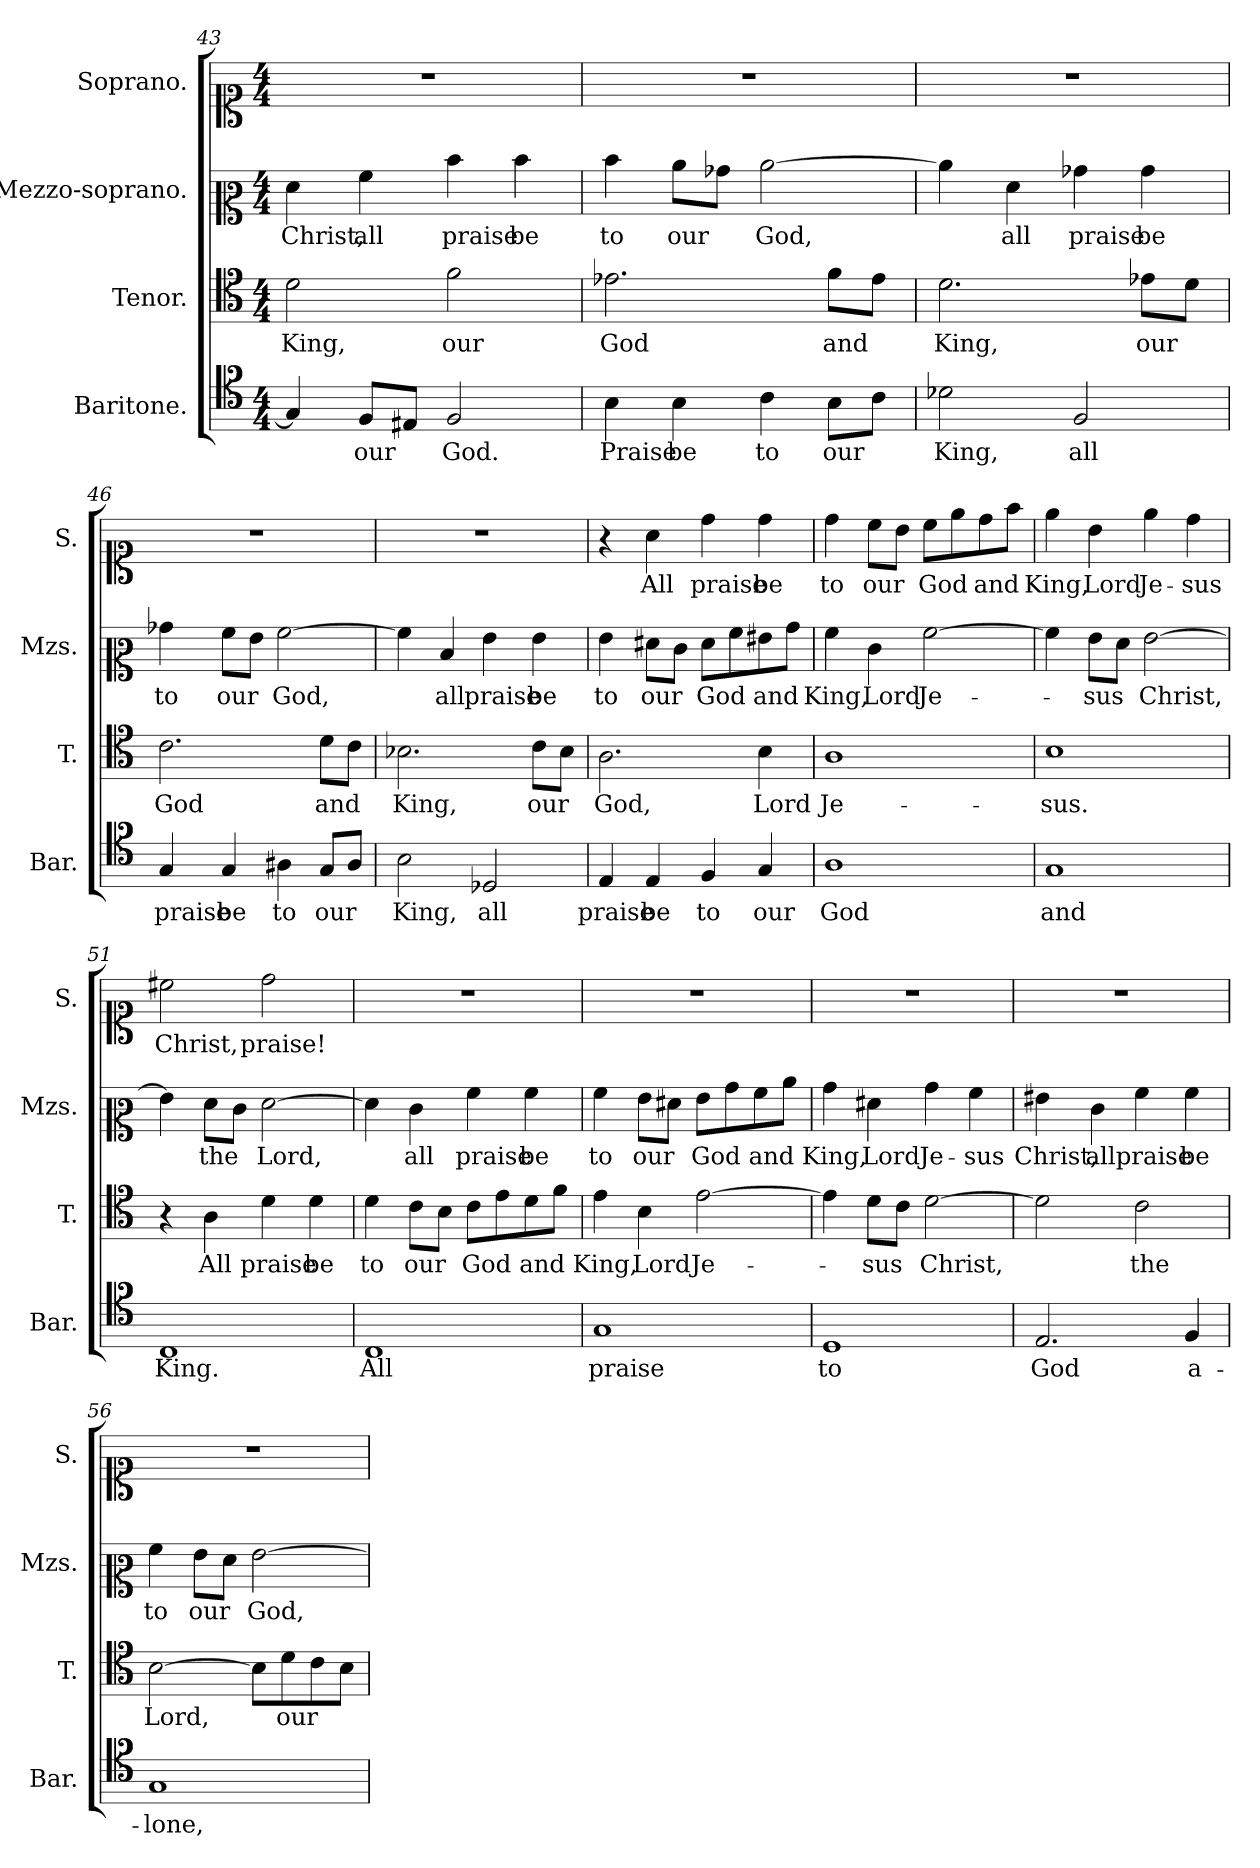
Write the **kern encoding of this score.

**kern	**text	**kern	**text	**kern	**text	**kern	**text
*part4	*part4	*part3	*part3	*part2	*part2	*part1	*part1
*staff4	*staff4	*staff3	*staff3	*staff2	*staff2	*staff1	*staff1
*I"Baritone.	*	*I"Tenor.	*	*I"Mezzo-soprano.	*	*I"Soprano.	*
*I'Bar.	*	*I'T.	*	*I'Mzs.	*	*I'S.	*
*clefC5	*	*clefC4	*	*clefC2	*	*clefC1	*
*k[]	*	*k[]	*	*k[]	*	*k[]	*
*M4/4	*	*M4/4	*	*M4/4	*	*M4/4	*
=43	=43	=43	=43	=43	=43	=43	=43
!	!	!	!LO:LY:b	!	!LO:LY:b	!	!
4E/]	.	2d\	King,	4f\	Christ,	1r	.
!	!LO:LY:b	!	!	!	!LO:LY:b	!	!
8D/L	-our	.	.	4a\	all	.	.
8C#X/J	.	.	.	.	.	.	.
!	!LO:LY:b	!	!LO:LY:b	!	!LO:LY:b	!	!
2D/	God.	2f\	our	4dd\	praise	.	.
!	!	!	!	!	!LO:LY:b	!	!
.	.	.	.	4dd\	be	.	.
=44	=44	=44	=44	=44	=44	=44	=44
!	!LO:LY:b	!	!LO:LY:b	!	!LO:LY:b	!	!
4G\	Praise	2.e-X\	God	4dd\	to	1r	.
!	!LO:LY:b	!	!	!	!LO:LY:b	!	!
4G\	be	.	.	8cc\L	our	.	.
.	.	.	.	8b-X\J	.	.	.
!	!LO:LY:b	!	!	!	!LO:LY:b	!	!
4A\	to	.	.	[2cc\	God,	.	.
!	!LO:LY:b	!	!LO:LY:b	!	!	!	!
8G\L	our	8f\L	and	.	.	.	.
8A\J	.	8e-\J	.	.	.	.	.
=45	=45	=45	=45	=45	=45	=45	=45
!	!LO:LY:b	!	!LO:LY:b	!	!	!	!
2B-X\	King,	2.d\	King,	4cc\]	.	1r	.
!	!	!	!	!	!LO:LY:b	!	!
.	.	.	.	4f\	all	.	.
!	!LO:LY:b	!	!	!	!LO:LY:b	!	!
2D/	all	.	.	4b-X\	praise	.	.
!	!	!	!LO:LY:b	!	!LO:LY:b	!	!
.	.	8e-X\L	our	4b-\	be	.	.
.	.	8d\J	.	.	.	.	.
=46	=46	=46	=46	=46	=46	=46	=46
!	!LO:LY:b	!	!LO:LY:b	!	!LO:LY:b	!	!
4E/	praise	2.c\	God	4b-X\	to	1r	.
!	!LO:LY:b	!	!	!	!LO:LY:b	!	!
4E/	be	.	.	8a\L	our	.	.
.	.	.	.	8g\J	.	.	.
!	!LO:LY:b	!	!	!	!LO:LY:b	!	!
4F#X\	to	.	.	[2a\	God,	.	.
!	!LO:LY:b	!	!LO:LY:b	!	!	!	!
8E/L	our	8d\L	and	.	.	.	.
8F#/J	.	8c\J	.	.	.	.	.
=47	=47	=47	=47	=47	=47	=47	=47
!	!LO:LY:b	!	!LO:LY:b	!	!	!	!
2G\	King,	2.B-X\	King,	4a\]	.	1r	.
!	!	!	!	!	!LO:LY:b	!	!
.	.	.	.	4d/	all	.	.
!	!LO:LY:b	!	!	!	!LO:LY:b	!	!
2BB-X/	all	.	.	4g\	praise	.	.
!	!	!	!LO:LY:b	!	!LO:LY:b	!	!
.	.	8c\L	our	4g\	be	.	.
.	.	8B-\J	.	.	.	.	.
=48	=48	=48	=48	=48	=48	=48	=48
!	!LO:LY:b	!	!LO:LY:b	!	!LO:LY:b	!	!
4C/	praise	2.A\	God,	4g\	to	4r	.
!	!LO:LY:b	!	!	!	!LO:LY:b	!	!LO:LY:b
4C/	be	.	.	8f#X\L	-our	4a\	All
.	.	.	.	8e\J	.	.	.
!	!LO:LY:b	!	!	!	!LO:LY:b	!	!LO:LY:b
4D/	to	.	.	8f#\L	God	4dd\	praise
.	.	.	.	8a\	.	.	.
!	!LO:LY:b	!	!LO:LY:b	!	!LO:LY:b	!	!LO:LY:b
4E/	our	4B\	Lord	8g#X\	and	4dd\	be
.	.	.	.	8b\J	.	.	.
=49	=49	=49	=49	=49	=49	=49	=49
!	!LO:LY:b	!	!LO:LY:b	!	!LO:LY:b	!	!LO:LY:b
1F	God	1A	Je-	4a\	King,	4dd\	to
!	!	!	!	!	!LO:LY:b	!	!LO:LY:b
.	.	.	.	4e\	Lord	8cc\L	our
.	.	.	.	.	.	8b\J	.
!	!	!	!	!	!LO:LY:b	!	!LO:LY:b
.	.	.	.	[2a\	Je-	8cc\L	God
.	.	.	.	.	.	8ee\	.
!	!	!	!	!	!	!	!LO:LY:b
.	.	.	.	.	.	8dd\	and
.	.	.	.	.	.	8ff\J	.
=50	=50	=50	=50	=50	=50	=50	=50
!	!LO:LY:b	!	!LO:LY:b	!	!	!	!LO:LY:b
1E	and	1B	-sus.	4a\]	.	4ee\	King,
!	!	!	!	!	!LO:LY:b	!	!LO:LY:b
.	.	.	.	8g\L	-sus	4b\	Lord
.	.	.	.	8f\J	.	.	.
!	!	!	!	!	!LO:LY:b	!	!LO:LY:b
.	.	.	.	[2g\	Christ,	4ee\	Je-
!	!	!	!	!	!	!	!LO:LY:b
.	.	.	.	.	.	4dd\	-sus
=51	=51	=51	=51	=51	=51	=51	=51
!	!LO:LY:b	!	!	!	!	!	!LO:LY:b
1AA	King.	4r	.	4g\]	.	2cc#X\	Christ,
!	!	!	!LO:LY:b	!	!LO:LY:b	!	!
.	.	4A\	All	8f\L	the	.	.
.	.	.	.	8e\J	.	.	.
!	!	!	!LO:LY:b	!	!LO:LY:b	!	!LO:LY:b
.	.	4d\	praise	[2f\	Lord,	2dd\	praise!
!	!	!	!LO:LY:b	!	!	!	!
.	.	4d\	be	.	.	.	.
=52	=52	=52	=52	=52	=52	=52	=52
!	!LO:LY:b	!	!LO:LY:b	!	!	!	!
1AA	All	4d\	to	4f\]	.	1r	.
!	!	!	!LO:LY:b	!	!LO:LY:b	!	!
.	.	8c\L	our	4e\	all	.	.
.	.	8B\J	.	.	.	.	.
!	!	!	!LO:LY:b	!	!LO:LY:b	!	!
.	.	8c\L	God	4a\	praise	.	.
.	.	8e\	.	.	.	.	.
!	!	!	!LO:LY:b	!	!LO:LY:b	!	!
.	.	8d\	and	4a\	be	.	.
.	.	8f\J	.	.	.	.	.
=53	=53	=53	=53	=53	=53	=53	=53
!	!LO:LY:b	!	!LO:LY:b	!	!LO:LY:b	!	!
1E	praise	4e\	King,	4a\	to	1r	.
!	!	!	!LO:LY:b	!	!LO:LY:b	!	!
.	.	4B\	Lord	8g\L	our	.	.
.	.	.	.	8f#X\J	.	.	.
!	!	!	!LO:LY:b	!	!LO:LY:b	!	!
.	.	[2e\	Je-	8g\L	God	.	.
.	.	.	.	8b\	.	.	.
!	!	!	!	!	!LO:LY:b	!	!
.	.	.	.	8a\	and	.	.
.	.	.	.	8cc\J	.	.	.
=54	=54	=54	=54	=54	=54	=54	=54
!	!LO:LY:b	!	!	!	!LO:LY:b	!	!
1BB	to	4e\]	.	4b\	King,	1r	.
!	!	!	!LO:LY:b	!	!LO:LY:b	!	!
.	.	8d\L	-sus	4f#X\	Lord	.	.
.	.	8c\J	.	.	.	.	.
!	!	!	!LO:LY:b	!	!LO:LY:b	!	!
.	.	[2d\	Christ,	4b\	Je-	.	.
!	!	!	!	!	!LO:LY:b	!	!
.	.	.	.	4a\	-sus	.	.
=55	=55	=55	=55	=55	=55	=55	=55
!	!LO:LY:b	!	!	!	!LO:LY:b	!	!
2.C/	God	2d\]	.	4g#X\	Christ,	1r	.
!	!	!	!	!	!LO:LY:b	!	!
.	.	.	.	4e\	all	.	.
!	!	!	!LO:LY:b	!	!LO:LY:b	!	!
.	.	2c\	the	4a\	praise	.	.
!	!LO:LY:b	!	!	!	!LO:LY:b	!	!
4D/	a-	.	.	4a\	be	.	.
=56	=56	=56	=56	=56	=56	=56	=56
!	!LO:LY:b	!	!LO:LY:b	!	!LO:LY:b	!	!
1E	-lone,	[2B\	Lord,	4a\	to	1r	.
!	!	!	!	!	!LO:LY:b	!	!
.	.	.	.	8g\L	our	.	.
.	.	.	.	8f\J	.	.	.
!	!	!	!	!	!LO:LY:b	!	!
.	.	8B\L]	.	[2g\	God,	.	.
!	!	!	!LO:LY:b	!	!	!	!
.	.	8d\	our	.	.	.	.
.	.	8c\	.	.	.	.	.
.	.	8B\J	.	.	.	.	.
=	=	=	=	=	=	=	=
*-	*-	*-	*-	*-	*-	*-	*-
